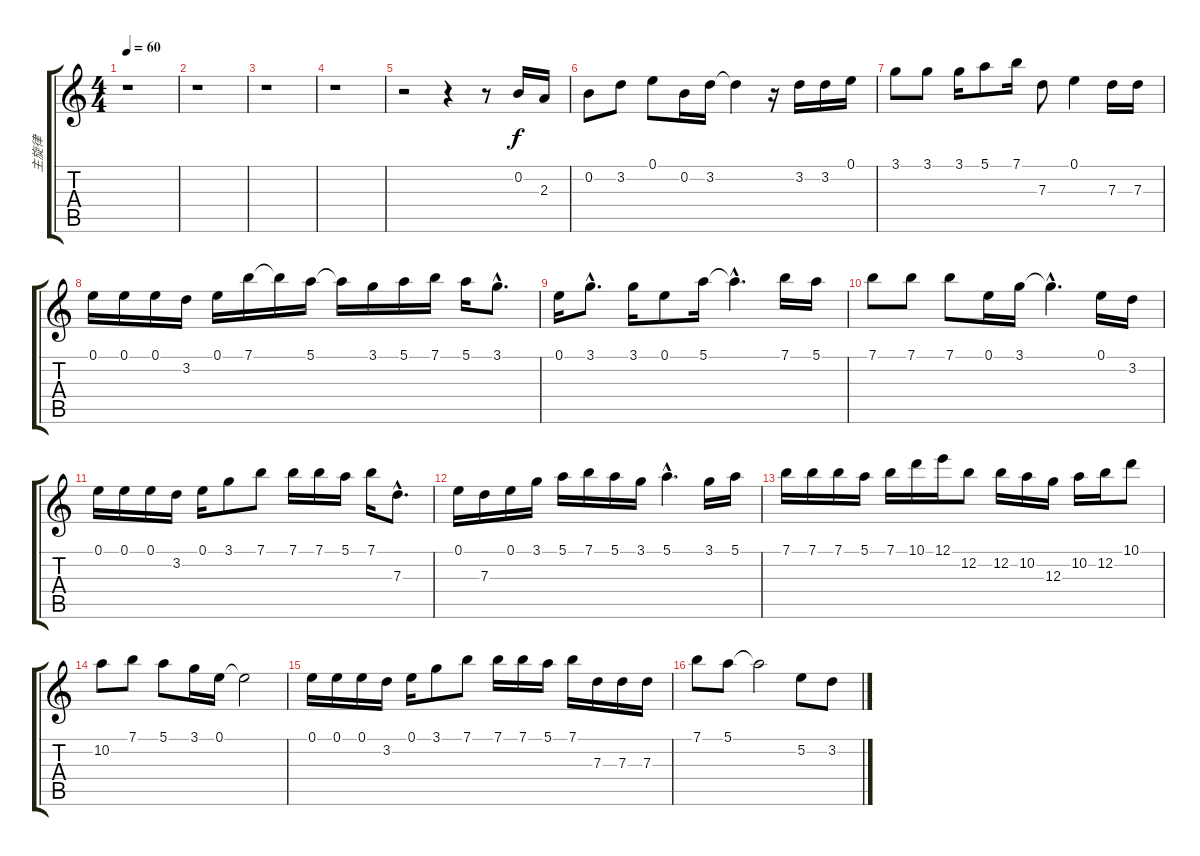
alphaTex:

\track ("主旋律" "主旋律") {instrument acousticguitarnylon}
\staff {score tabs}
\tuning (E4 B3 G3 D3 A2 E2) {hide}
\ts (4 4)
\tempo 60
\clef g2
\ks c
r.1{dy f instrument acousticguitarnylon} |
r.1 |
r.1 |
r.1 |
r.2 r.4 r.8 0.2.16 2.3.16 |
0.2.8 3.2.8 0.1.8 0.2.16 3.2.16 3.2{t}.4 r.16 3.2.16 3.2.16 0.1.16 |
3.1.8 3.1.8 3.1.16 5.1.8 7.1.16 7.3.8 0.1.4 7.3.16 7.3.16 |
0.1.16 0.1.16 0.1.16 3.2.16 0.1.16 7.1.16 7.1{t}.16 5.1.16 5.1{t}.16 3.1.16 5.1.16 7.1.16 5.1.16 3.1{hac}.8{d} |
0.1.16 3.1{hac}.8{d} 3.1.16 0.1.8 5.1.16 5.1{hac t}.4{d} 7.1.16 5.1.16 |
7.1.8 7.1.8 7.1.8 0.1.16 3.1.16 3.1{hac t}.4{d} 0.1.16 3.2.16 |
0.1.16 0.1.16 0.1.16 3.2.16 0.1.16 3.1.8 7.1.8 7.1.16 7.1.16 5.1.16 7.1.16 7.3{hac}.8{d} |
0.1.16 7.3.16 0.1.16 3.1.16 5.1.16 7.1.16 5.1.16 3.1.16 5.1{hac}.4{d} 3.1.16 5.1.16 |
7.1.16 7.1.16 7.1.16 5.1.16 7.1.16 10.1.16 12.1.16 12.2.8 12.2.16 10.2.16 12.3.16 10.2.16 12.2.16 10.1.8 |
10.2.8 7.1.8 5.1.8 3.1.16 0.1.16 0.1{t}.2 |
0.1.16 0.1.16 0.1.16 3.2.16 0.1.16 3.1.8 7.1.8 7.1.16 7.1.16 5.1.16 7.1.16 7.3.16 7.3.16 7.3.16 |
7.1.8 5.1.8 5.1{t}.2 5.2.8 3.2.8
